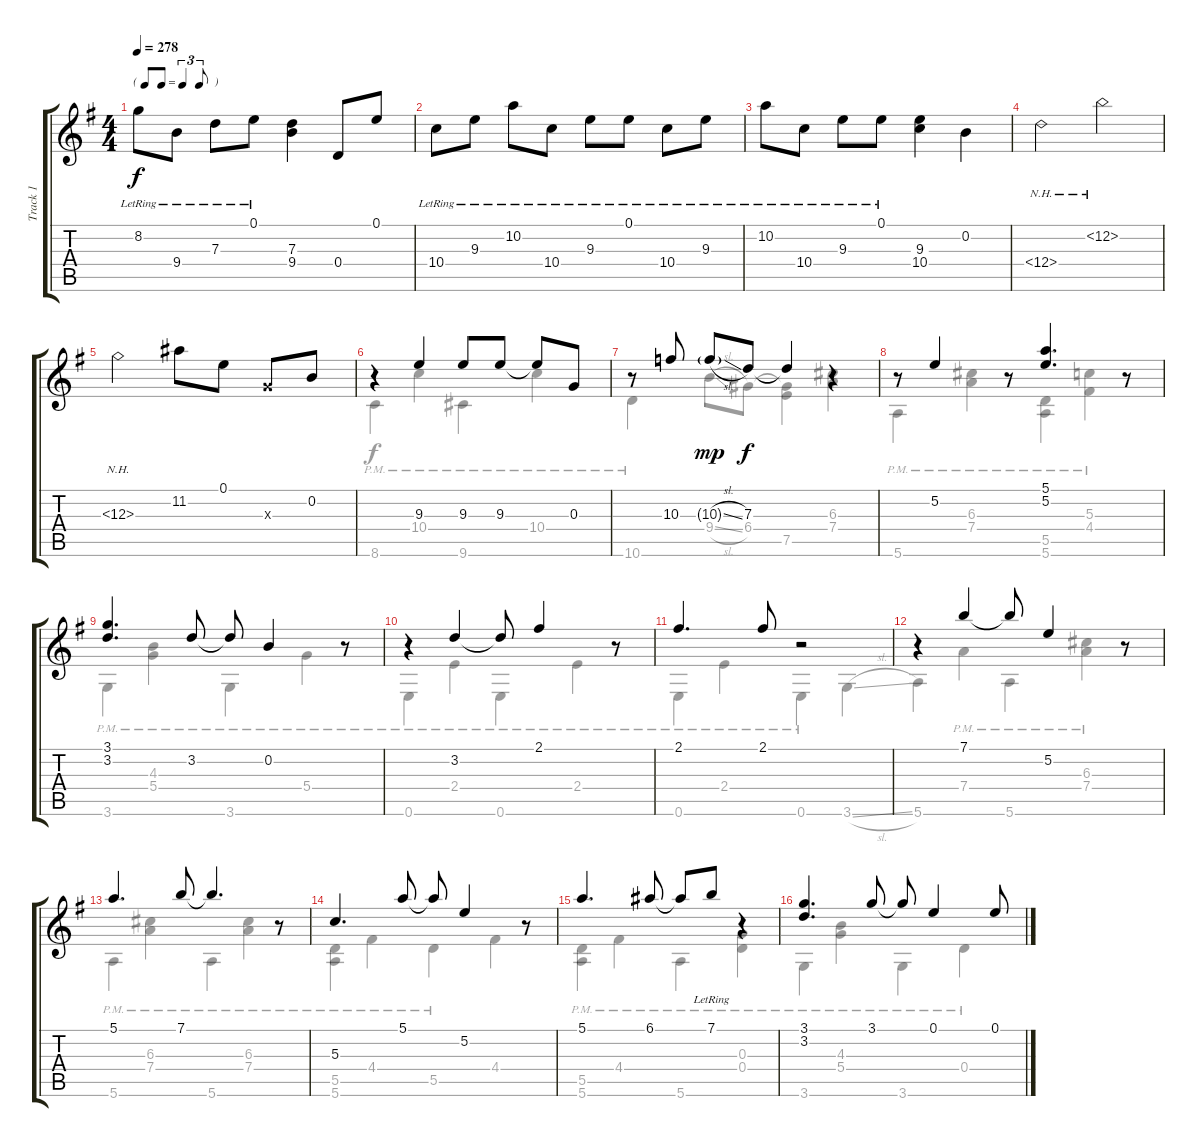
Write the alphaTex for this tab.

\track ("Track 1" "Track 1") {instrument acousticguitarsteel}
\staff {score tabs}
\tuning (E4 B3 G3 D3 A2 E2) {hide}
\voice
\ts (4 4)
\tf triplet8th
\tempo 278
\clef g2
\ks g
8.2{lr}.8{dy f} 9.4{lr}.8 7.3{lr}.8 0.1{lr}.8 (7.3 9.4).4 0.4.8 0.1.8 |
10.4{lr}.8 9.3{lr}.8 10.2{lr}.8 10.4{lr}.8 9.3{lr}.8 0.1{lr}.8 10.4{lr}.8 9.3{lr}.8 |
10.2{lr}.8 10.4{lr}.8 9.3{lr}.8 0.1{lr}.8 (9.3 10.4).4 0.2.4 |
12.4{nh}.2 12.2{nh}.2 |
12.3{nh}.2 11.2.8 0.1.8 0.3{x}.8 0.2.8 |
r.4 9.3.4 9.3.8 9.3.8 9.3{t}.8 0.3.8 |
r.8 10.3.8 10.3{sl g}.8{dy mp} 7.3.8{dy f} 7.3{t}.4 r.4 |
r.8 5.2.4 r.8 (5.1 5.2).4{d} r.8 |
(3.1 3.2).4{d} 3.2.8 3.2{t}.8 0.2.4 r.8 |
r.4 3.2.4 3.2{t}.8 2.1.4 r.8 |
2.1.4{d} 2.1.8 r.2 |
r.4 7.1.4 7.1{t}.8 5.2.4 r.8 |
5.1.4{d} 7.1.8 7.1{t}.4{d} r.8 |
5.3.4{d} 5.1.8 5.1{t}.8 5.2.4 r.8 |
5.1.4{d} 6.1.8 6.1{t}.8 7.1{lr}.8 r.4 |
(3.1 3.2).4{d} 3.1.8 3.1{t}.8 0.1.4 0.1.8
\voice
\clef g2
\ottava regular
\simile none
\ks g
|
|
|
|
|
8.6{pm}.4 10.4{pm}.4 9.6{pm}.4 10.4{pm}.4 |
10.6{pm}.4 9.4{sl}.8 6.4.8 (6.4{t} 7.5).4 (6.3 7.4).4 |
5.6{pm}.4 (6.3{pm} 7.4{pm}).4 (5.5{pm} 5.6{pm}).4 (5.3{pm} 4.4{pm}).4 |
3.6{pm}.4 (4.3{pm} 5.4{pm}).4 3.6{pm}.4 5.4{pm}.4 |
0.6{pm}.4 2.4{pm}.4 0.6{pm}.4 2.4{pm}.4 |
0.6{pm}.4 2.4{pm}.4 0.6{pm}.4 3.6{sl}.4 |
5.6.4 7.4{pm}.4 5.6{pm}.4 (6.3{pm} 7.4{pm}).4 |
5.6{pm}.4 (6.3{pm} 7.4{pm}).4 5.6{pm}.4 (6.3{pm} 7.4{pm}).4 |
(5.5{pm} 5.6{pm}).4 4.4{pm}.4 5.5{pm}.4 4.4.4 |
(5.5{pm} 5.6{pm}).4 4.4{pm}.4 5.6{pm}.4 (0.3{pm} 0.4{pm}).4 |
3.6{pm}.4 (4.3{pm} 5.4{pm}).4 3.6{pm}.4 0.4{pm}.4
